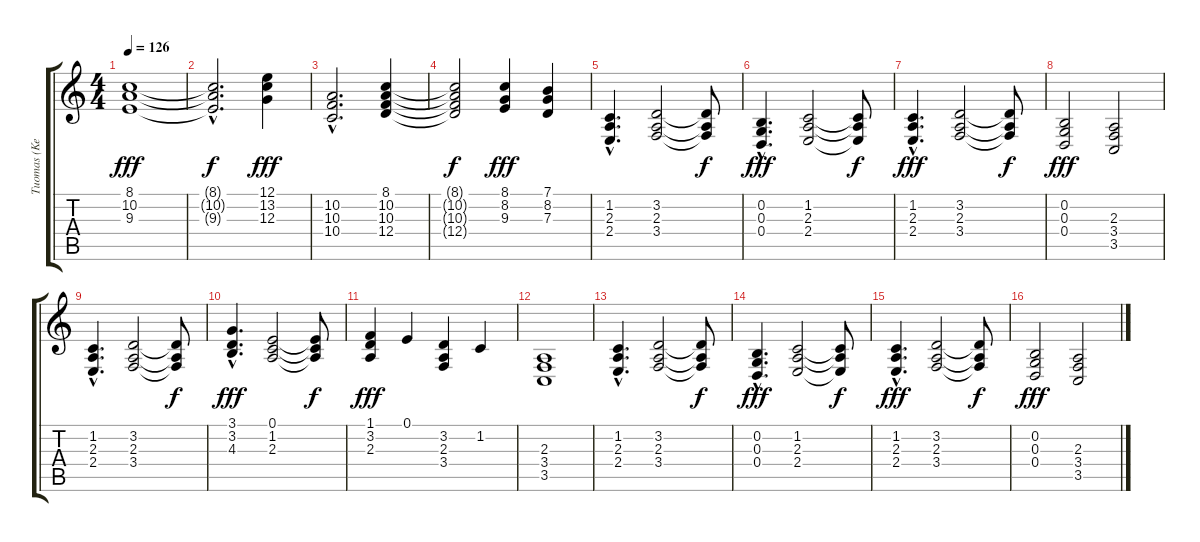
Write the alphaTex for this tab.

\track ("Tuomas (Keyboard 1)" "Tuomas (Ke") {instrument synthstrings1}
\staff {score tabs}
\tuning (E4 B3 G3 D3 A2 E2) {hide}
\ts (4 4)
\tempo 126
\clef g2
\ks c
(8.1 10.2 9.3).1{dy fff} |
(8.1{hac t} 10.2{hac t} 9.3{hac t}).2{d dy f} (12.1 13.2 12.3).4{dy fff} |
(10.2{hac} 10.3{hac} 10.4{hac}).2{d} (8.1 10.2 10.3 12.4).4 |
(8.1{t} 10.2{t} 10.3{t} 12.4{t}).2{dy f} (8.1 8.2 9.3).4{dy fff} (7.1 8.2 7.3).4 |
(1.2{hac} 2.3{hac} 2.4{hac}).4{d instrument synthstrings1} (3.2 2.3 3.4).2 (3.2{t} 2.3{t} 3.4{t}).8{dy f} |
(0.2{hac} 0.3{hac} 0.4{hac}).4{d dy fff} (1.2 2.3 2.4).2 (1.2{t} 2.3{t} 2.4{t}).8{dy f} |
(1.2{hac} 2.3{hac} 2.4{hac}).4{d dy fff} (3.2 2.3 3.4).2 (3.2{t} 2.3{t} 3.4{t}).8{dy f} |
(0.2 0.3 0.4).2{dy fff} (2.3 3.4 3.5).2 |
(1.2{hac} 2.3{hac} 2.4{hac}).4{d} (3.2 2.3 3.4).2 (3.2{t} 2.3{t} 3.4{t}).8{dy f} |
(3.1{hac} 3.2{hac} 4.3{hac}).4{d dy fff} (0.1 1.2 2.3).2 (0.1{t} 1.2{t} 2.3{t}).8{dy f} |
(1.1 3.2 2.3).4{dy fff} 0.1.4 (3.2 2.3 3.4).4 1.2.4 |
(2.3 3.4 3.5).1 |
(1.2{hac} 2.3{hac} 2.4{hac}).4{d} (3.2 2.3 3.4).2 (3.2{t} 2.3{t} 3.4{t}).8{dy f} |
(0.2{hac} 0.3{hac} 0.4{hac}).4{d dy fff} (1.2 2.3 2.4).2 (1.2{t} 2.3{t} 2.4{t}).8{dy f} |
(1.2{hac} 2.3{hac} 2.4{hac}).4{d dy fff} (3.2 2.3 3.4).2 (3.2{t} 2.3{t} 3.4{t}).8{dy f} |
(0.2 0.3 0.4).2{dy fff} (2.3 3.4 3.5).2
